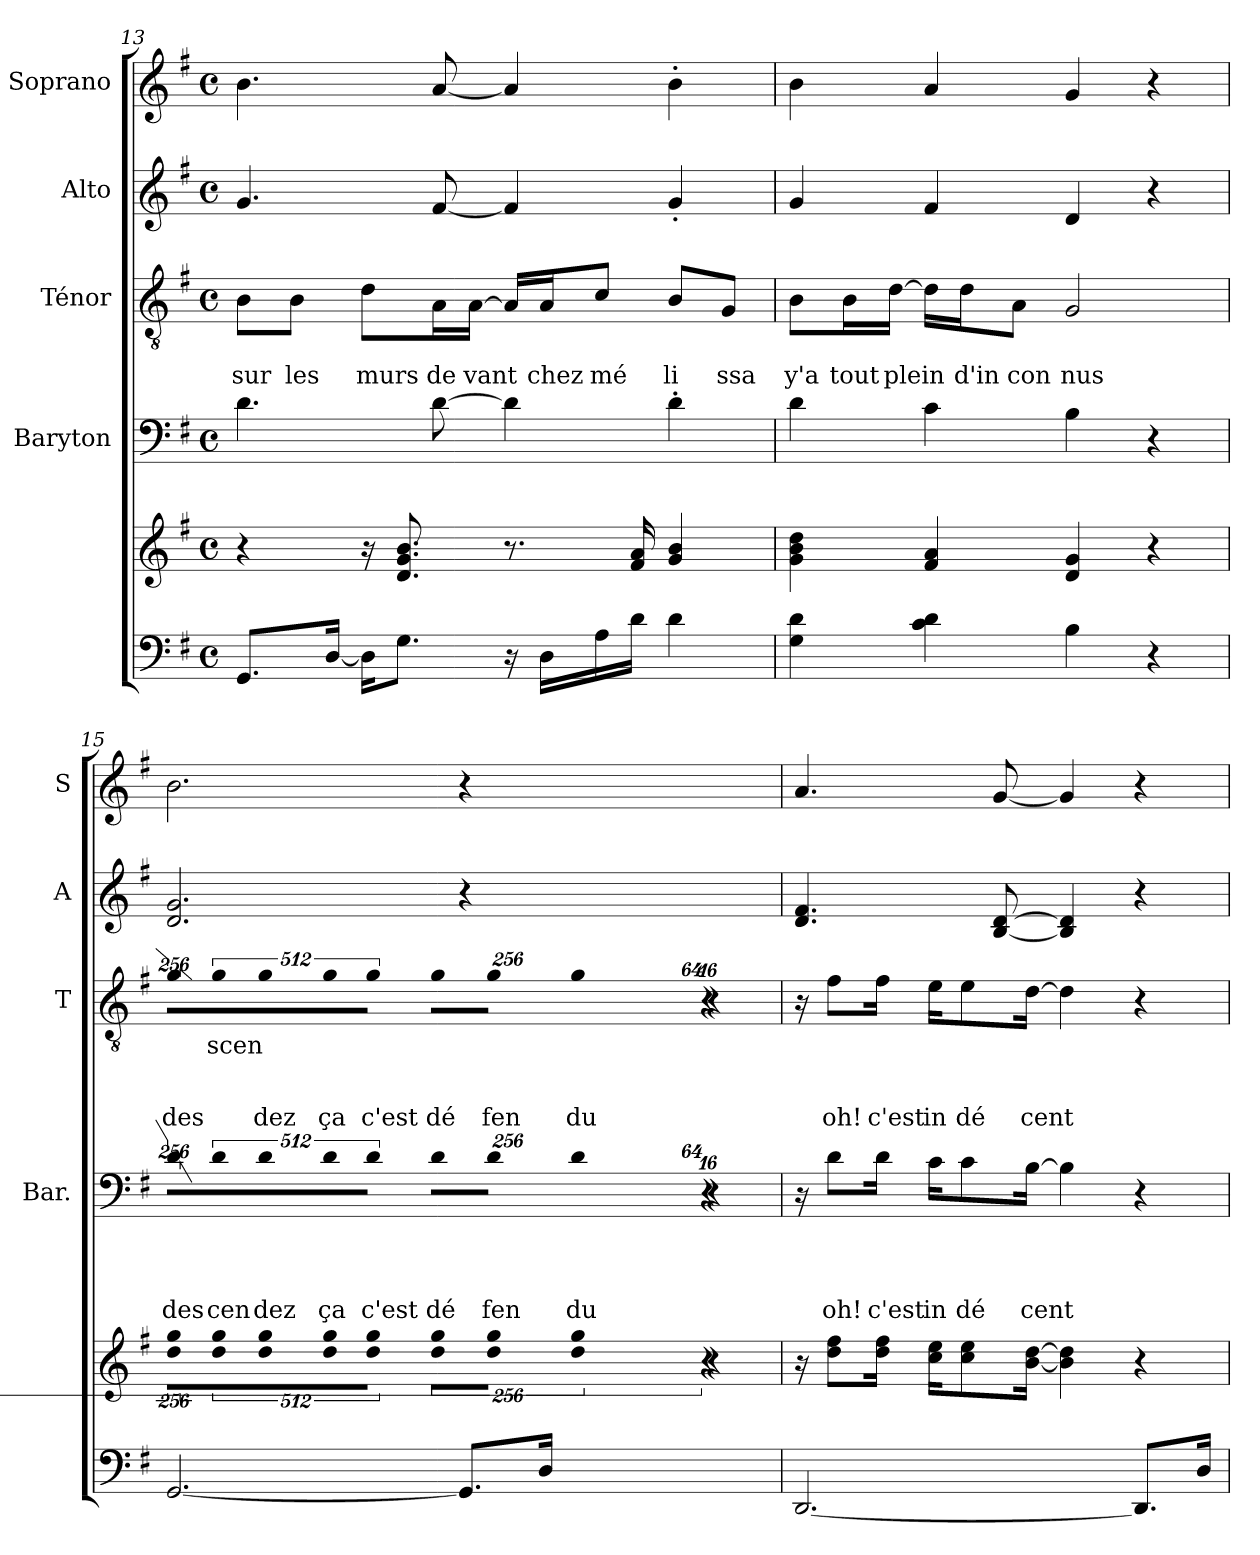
**kern	**kern	**kern	**text	**text	**text	**text	**kern	**text	**text	**text	**text	**kern	**kern
*part5	*part5	*part4	*part4	*part4	*part4	*part4	*part3	*part3	*part3	*part3	*part3	*part2	*part1
*staff6	*staff5	*staff4	*staff4	*staff4	*staff4	*staff4	*staff3	*staff3	*staff3	*staff3	*staff3	*staff2	*staff1
*	*	*I"Baryton	*	*	*	*	*I"Ténor	*	*	*	*	*I"Alto	*I"Soprano
*	*	*I'Bar.	*	*	*	*	*I'T	*	*	*	*	*I'A	*I'S
!!LO:LB:g=z
*clefF4	*clefG2	*clefF4	*	*	*	*	*clefGv2	*	*	*	*	*clefG2	*clefG2
*k[f#]	*k[f#]	*k[f#]	*	*	*	*	*k[f#]	*	*	*	*	*k[f#]	*k[f#]
*G:	*G:	*G:	*	*	*	*	*G:	*	*	*	*	*G:	*G:
*M4/4	*M4/4	*M4/4	*	*	*	*	*M4/4	*	*	*	*	*M4/4	*M4/4
*met(c)	*met(c)	*met(c)	*	*	*	*	*met(c)	*	*	*	*	*met(c)	*met(c)
=13	=13	=13	=13	=13	=13	=13	=13	=13	=13	=13	=13	=13	=13
!	!	!	!	!	!	!	!	!	!LO:LY:b	!	!	!	!
8.GG/L	4r	4.d\	.	.	.	.	8B\L	.	sur	.	.	4.g/	4.b\
!	!	!	!	!	!	!	!	!	!LO:LY:b	!	!	!	!
.	.	.	.	.	.	.	8B\J	.	les	.	.	.	.
[16D/Jk	.	.	.	.	.	.	.	.	.	.	.	.	.
!	!	!	!	!	!	!	!	!	!LO:LY:b	!	!	!	!
16D\KL]	16r	.	.	.	.	.	8d\L	.	murs	.	.	.	.
8.G\J	8.d/ 8.g/ 8.b/	.	.	.	.	.	.	.	.	.	.	.	.
!	!	!	!	!	!	!	!	!	!LO:LY:b	!	!	!	!
.	.	[8d\	.	.	.	.	16A\L	.	de	.	.	[8f#/	[8a/
!	!	!	!	!	!	!	!	!	!LO:LY:b	!	!	!	!
.	.	.	.	.	.	.	[16A\JJ	.	vant	.	.	.	.
16r	8.r	4d\]	.	.	.	.	16A/LL]	.	.	.	.	4f#/]	4a/]
!	!	!	!	!	!	!	!	!	!LO:LY:b	!	!	!	!
16D\LL	.	.	.	.	.	.	16A/J	.	chez	.	.	.	.
!	!	!	!	!	!	!	!	!	!LO:LY:b	!	!	!	!
16A\	.	.	.	.	.	.	8c/J	.	mé	.	.	.	.
16d\JJ	16f#/ 16a/	.	.	.	.	.	.	.	.	.	.	.	.
!	!	!	!	!	!	!	!	!	!LO:LY:b	!	!	!	!
4d\	4g/ 4b/	4d'>\	.	.	.	.	8B/L	.	li	.	.	4g'</	4b'>\
!	!	!	!	!	!	!	!	!	!LO:LY:b	!	!	!	!
.	.	.	.	.	.	.	8G/J	.	ssa	.	.	.	.
=14	=14	=14	=14	=14	=14	=14	=14	=14	=14	=14	=14	=14	=14
!	!	!	!	!	!	!	!	!	!LO:LY:b	!	!	!	!
4G\ 4d\	4g\ 4b\ 4dd\	4d\	.	.	.	.	8B\L	.	y'a	.	.	4g/	4b\
!	!	!	!	!	!	!	!	!	!LO:LY:b	!	!	!	!
.	.	.	.	.	.	.	16B\L	.	tout	.	.	.	.
!	!	!	!	!	!	!	!	!	!LO:LY:b	!	!	!	!
.	.	.	.	.	.	.	[16d\JJ	.	plein	.	.	.	.
4c\ 4d\	4f#/ 4a/	4c\	.	.	.	.	16d\LL]	.	.	.	.	4f#/	4a/
!	!	!	!	!	!	!	!	!	!LO:LY:b	!	!	!	!
.	.	.	.	.	.	.	16d\J	.	d'in	.	.	.	.
!	!	!	!	!	!	!	!	!	!LO:LY:b	!	!	!	!
.	.	.	.	.	.	.	8A\J	.	con	.	.	.	.
!	!	!	!	!	!	!	!	!	!LO:LY:b	!	!	!	!
4B\	4d/ 4g/	4B\	.	.	.	.	2G/	.	nus	.	.	4d/	4g/
4r	4r	4r	.	.	.	.	.	.	.	.	.	4r	4r
!!LO:PB:g=z
=15	=15	=15	=15	=15	=15	=15	=15	=15	=15	=15	=15	=15	=15
!	!LO:N:vis=8	!LO:N:vis=8	!	!	!	!LO:LY:b	!LO:N:vis=8	!	!	!	!LO:LY:b	!	!
[2.GG/	2048%205dd\ 2048%205gg\L	2048%205d\L	.	.	.	des	2048%205g\L	.	.	.	des	2.d/ 2.g/	2.b\
!	!LO:N:vis=8	!LO:N:vis=8	!	!	!	!LO:LY:b	!LO:N:vis=8	!LO:LY:b	!	!	!	!	!
.	4096%409dd\ 4096%409gg\	4096%409d\	.	.	.	cen	4096%409g\	scen	.	.	.	.	.
!	!LO:N:vis=8	!LO:N:vis=8	!	!	!	!LO:LY:b	!LO:N:vis=8	!	!	!	!LO:LY:b	!	!
.	2048%205dd\ 2048%205gg\	2048%205d\	.	.	.	dez	2048%205g\	.	.	.	dez	.	.
!	!LO:N:vis=8	!LO:N:vis=8	!	!	!	!LO:LY:b	!LO:N:vis=8	!	!	!	!LO:LY:b	!	!
.	4096%409dd\ 4096%409gg\	4096%409d\	.	.	.	ça	4096%409g\	.	.	.	ça	.	.
!	!LO:N:vis=8	!LO:N:vis=8	!	!	!	!LO:LY:b	!LO:N:vis=8	!	!	!	!LO:LY:b	!	!
.	2048%205dd\ 2048%205gg\J	2048%205d\J	.	.	.	c'est	2048%205g\J	.	.	.	c'est	.	.
!	!LO:N:vis=8	!	!	!	!	!	!	!	!	!	!	!	!
*	*	*Xbrackettup	*	*	*	*	*	*	*	*	*	*	*
!	!	!LO:N:vis=8	!	!	!	!LO:LY:b	!	!	!	!	!	!	!
*	*	*	*	*	*	*	*Xbrackettup	*	*	*	*	*	*
!	!	!	!	!	!	!	!LO:N:vis=8	!	!	!	!LO:LY:b	!	!
.	2048%205dd\ 2048%205gg\L	2048%205d\L	.	.	.	dé	2048%205g\L	.	.	.	dé	.	.
!	!LO:N:vis=8	!LO:N:vis=8	!	!	!	!LO:LY:b	!LO:N:vis=8	!	!	!	!LO:LY:b	!	!
.	4096%409dd\ 4096%409gg\J	4096%409d\J	.	.	.	fen	4096%409g\J	.	.	.	fen	.	.
!	!LO:N:vis=4	!LO:N:vis=4	!	!	!	!LO:LY:b	!LO:N:vis=4	!	!	!	!LO:LY:b	!	!
.	4096%819dd\ 4096%819gg\	4096%819d\	.	.	.	du	4096%819g\	.	.	.	du	.	.
8.GG/L]	.	.	.	.	.	.	.	.	.	.	.	4r	4r
.	16ryy	16ryy	.	.	.	.	16ryy	.	.	.	.	.	.
16D/Jk	.	.	.	.	.	.	.	.	.	.	.	.	.
.	64ryy	64ryy	.	.	.	.	64ryy	.	.	.	.	.	.
.	512ryy	512ryy	.	.	.	.	512ryy	.	.	.	.	.	.
.	64ryy	2048%33B\yy	.	.	.	.	2048%33e\yy	.	.	.	.	.	.
.	2048ryy	.	.	.	.	.	.	.	.	.	.	.	.
!	!LO:N:vis=256	!LO:N:vis=256	!	!	!	!	!LO:N:vis=256	!	!	!	!	!	!
.	4096%13r	4096%13r	.	.	.	.	4096%13r	.	.	.	.	.	.
.	2048r	2048r	.	.	.	.	2048r	.	.	.	.	.	.
.	4096r	4096r	.	.	.	.	4096r	.	.	.	.	.	.
=16	=16	=16	=16	=16	=16	=16	=16	=16	=16	=16	=16	=16	=16
[2.DD/	16r	16r	.	.	.	.	16r	.	.	.	.	4.d/ 4.f#/	4.a/
!	!	!	!	!	!	!LO:LY:b	!	!	!	!	!LO:LY:b	!	!
.	8dd\ 8ff#\L	8d\L	.	.	.	oh!	8f#\L	.	.	.	oh!	.	.
!	!	!	!	!	!	!LO:LY:b	!	!	!	!	!LO:LY:b	!	!
.	16dd\ 16ff#\Jk	16d\Jk	.	.	.	c'est	16f#\Jk	.	.	.	c'est	.	.
!	!	!	!	!	!	!LO:LY:b	!	!	!	!	!LO:LY:b	!	!
.	16cc\ 16ee\KL	16c\KL	.	.	.	in	16e\KL	.	.	.	in	.	.
!	!	!	!	!	!	!LO:LY:b	!	!	!	!	!LO:LY:b	!	!
.	8cc\ 8ee\	8c\	.	.	.	dé	8e\	.	.	.	dé	.	.
.	.	.	.	.	.	.	.	.	.	.	.	[8B/ [8d/	[8g/
!	!	!	!	!	!	!LO:LY:b	!	!	!	!	!LO:LY:b	!	!
.	[16b\ [16dd\Jk	[16B\Jk	.	.	.	cent	[16d\Jk	.	.	.	cent	.	.
.	4b\] 4dd\]	4B\]	.	.	.	.	4d\]	.	.	.	.	4B/] 4d/]	4g/]
8.DD/L]	4r	4r	.	.	.	.	4r	.	.	.	.	4r	4r
16D/Jk	.	.	.	.	.	.	.	.	.	.	.	.	.
=	=	=	=	=	=	=	=	=	=	=	=	=	=
*-	*-	*-	*-	*-	*-	*-	*-	*-	*-	*-	*-	*-	*-
